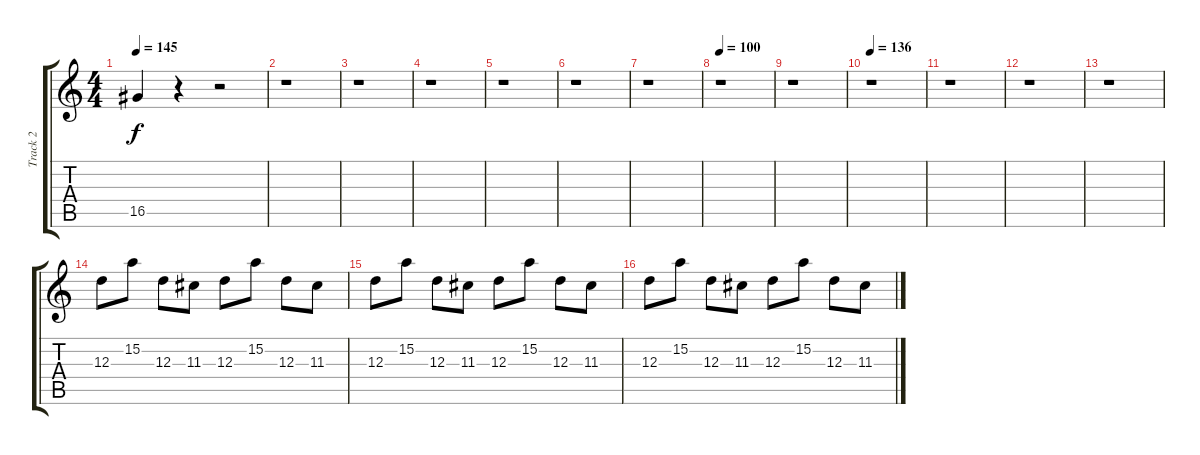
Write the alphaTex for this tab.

\track ("Track 2" "Track 2") {instrument distortionguitar}
\staff {score tabs}
\tuning (B3 Gb3 D3 A2 E2 B1) {hide}
\ts (4 4)
\tempo 145
\clef g2
\ks c
16.5.4{dy f} r.4 r.2 |
r.1 |
r.1 |
r.1 |
r.1 |
r.1 |
r.1 |
\tempo 100
r.1 |
r.1 |
\tempo 136
r.1 |
r.1 |
r.1 |
r.1 |
12.3.8{volume 7} 15.2.8 12.3.8 11.3.8 12.3.8 15.2.8 12.3.8 11.3.8 |
12.3.8 15.2.8 12.3.8 11.3.8 12.3.8 15.2.8 12.3.8 11.3.8 |
12.3.8 15.2.8 12.3.8 11.3.8 12.3.8 15.2.8 12.3.8 11.3.8
